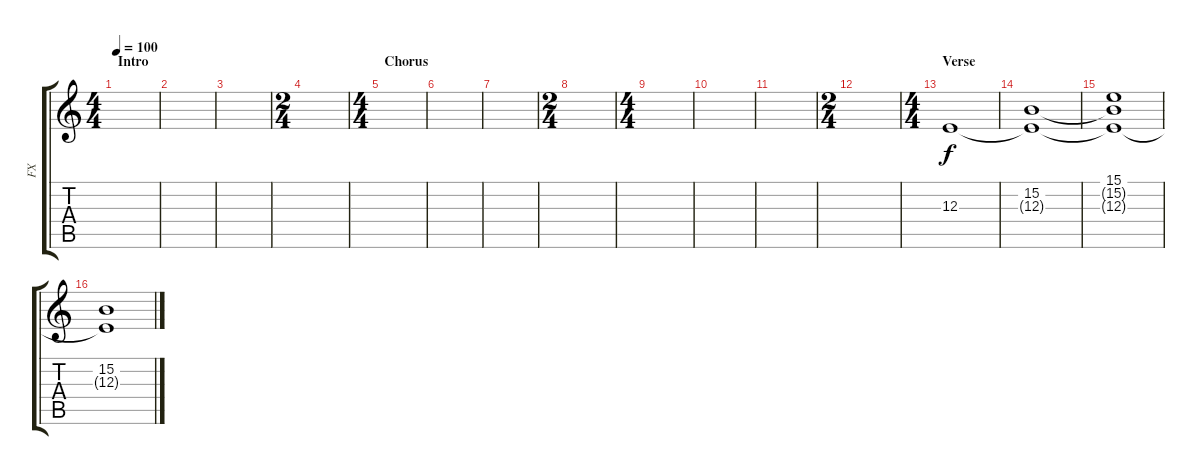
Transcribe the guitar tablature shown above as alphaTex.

\track ("FX" "FX") {instrument lead5charang}
\staff {score tabs}
\tuning (Db4 Ab3 E3 B2 Gb2 B1) {hide}
\ts (4 4)
\section ("" "Intro")
\tempo 100
\clef g2
\ks c
|
|
|
\ts (2 4)
|
\ts (4 4)
\section ("" "Chorus")
|
|
|
\ts (2 4)
|
\ts (4 4)
|
|
|
\ts (2 4)
|
\ts (4 4)
\section ("" "Verse")
12.3.1 |
(15.2 12.3{t}).1 |
(15.1 15.2{t} 12.3{t}).1 |
(15.2 12.3{t}).1
